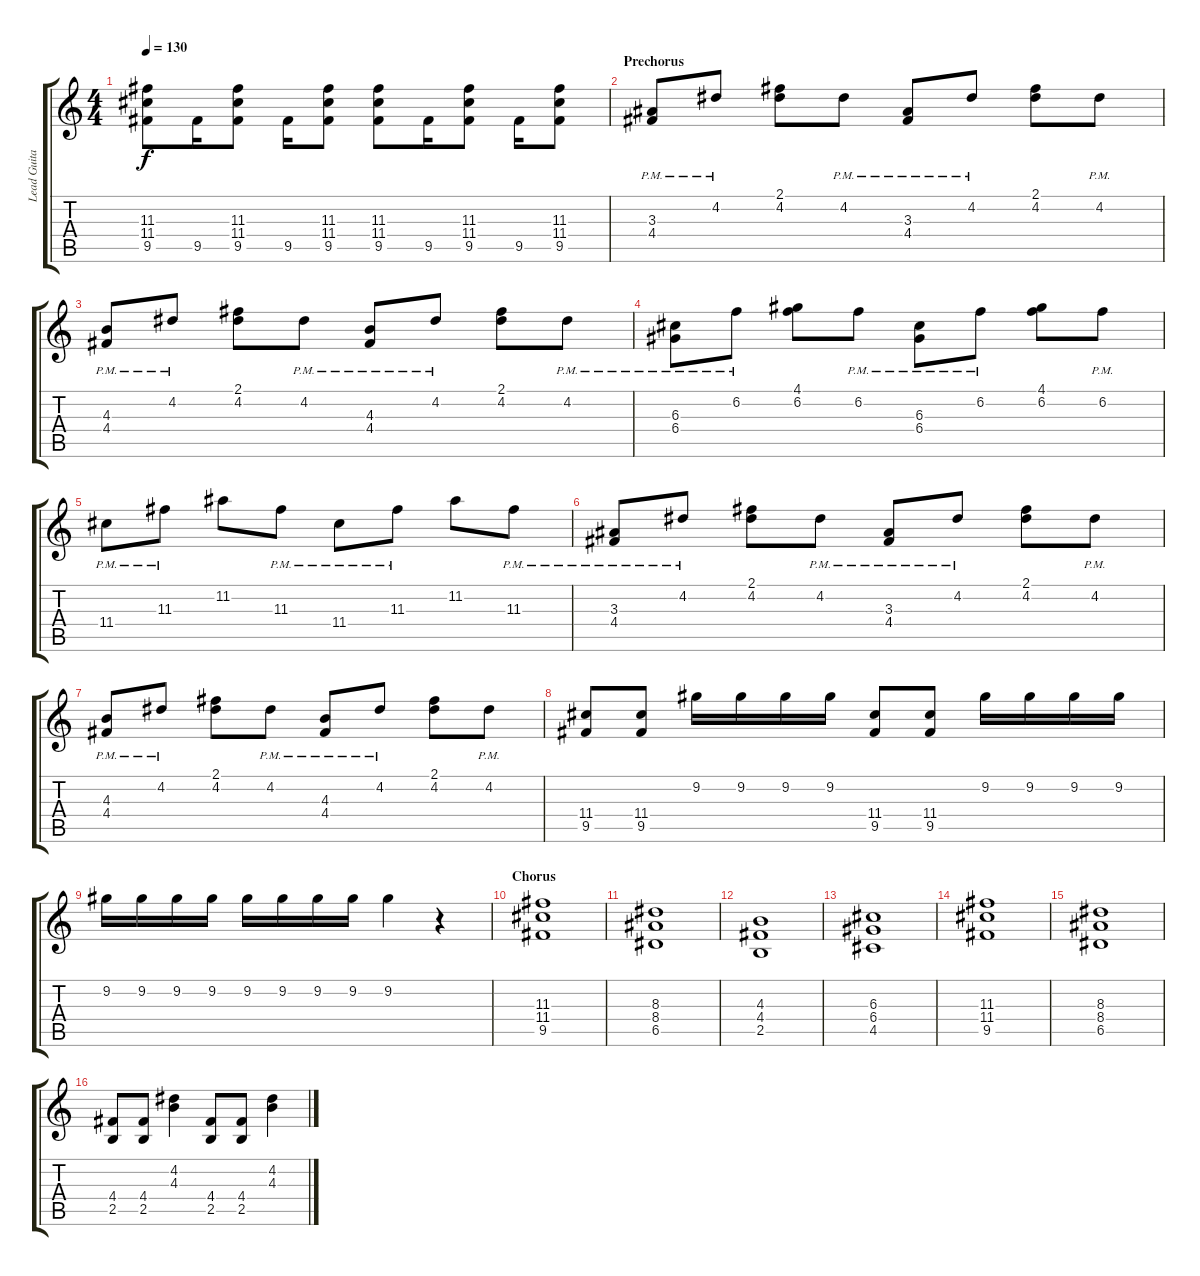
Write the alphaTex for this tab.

\track ("Lead Guitar" "Lead Guita") {instrument distortionguitar}
\staff {score tabs}
\tuning (E4 B3 G3 D3 A2 E2) {hide}
\ts (4 4)
\tempo 130
\clef g2
\ks c
(11.3 11.4 9.5).8{dy f} 9.5.16 (11.3 11.4 9.5).8 9.5.16 (11.3 11.4 9.5).8 (11.3 11.4 9.5).8 9.5.16 (11.3 11.4 9.5).8 9.5.16 (11.3 11.4 9.5).8 |
\section ("" "Prechorus")
(3.3{pm} 4.4{pm}).8 4.2{pm}.8 (2.1 4.2).8 4.2{pm}.8 (3.3{pm} 4.4{pm}).8 4.2{pm}.8 (2.1 4.2).8 4.2{pm}.8 |
(4.3{pm} 4.4{pm}).8 4.2{pm}.8 (2.1 4.2).8 4.2{pm}.8 (4.3{pm} 4.4{pm}).8 4.2{pm}.8 (2.1 4.2).8 4.2{pm}.8 |
(6.3{pm} 6.4{pm}).8 6.2{pm}.8 (4.1 6.2).8 6.2{pm}.8 (6.3{pm} 6.4{pm}).8 6.2{pm}.8 (4.1 6.2).8 6.2{pm}.8 |
11.4{pm}.8 11.3{pm}.8 11.2.8 11.3{pm}.8 11.4{pm}.8 11.3{pm}.8 11.2.8 11.3{pm}.8 |
(3.3{pm} 4.4{pm}).8 4.2{pm}.8 (2.1 4.2).8 4.2{pm}.8 (3.3{pm} 4.4{pm}).8 4.2{pm}.8 (2.1 4.2).8 4.2{pm}.8 |
(4.3{pm} 4.4{pm}).8 4.2{pm}.8 (2.1 4.2).8 4.2{pm}.8 (4.3{pm} 4.4{pm}).8 4.2{pm}.8 (2.1 4.2).8 4.2{pm}.8 |
(11.4 9.5).8 (11.4 9.5).8 9.2.16 9.2.16 9.2.16 9.2.16 (11.4 9.5).8 (11.4 9.5).8 9.2.16 9.2.16 9.2.16 9.2.16 |
9.2.16 9.2.16 9.2.16 9.2.16 9.2.16 9.2.16 9.2.16 9.2.16 9.2.4 r.4 |
\section ("" "Chorus")
(11.3 11.4 9.5).1 |
(8.3 8.4 6.5).1 |
(4.3 4.4 2.5).1 |
(6.3 6.4 4.5).1 |
(11.3 11.4 9.5).1 |
(8.3 8.4 6.5).1 |
(4.4 2.5).8 (4.4 2.5).8 (4.2 4.3).4 (4.4 2.5).8 (4.4 2.5).8 (4.2 4.3).4
